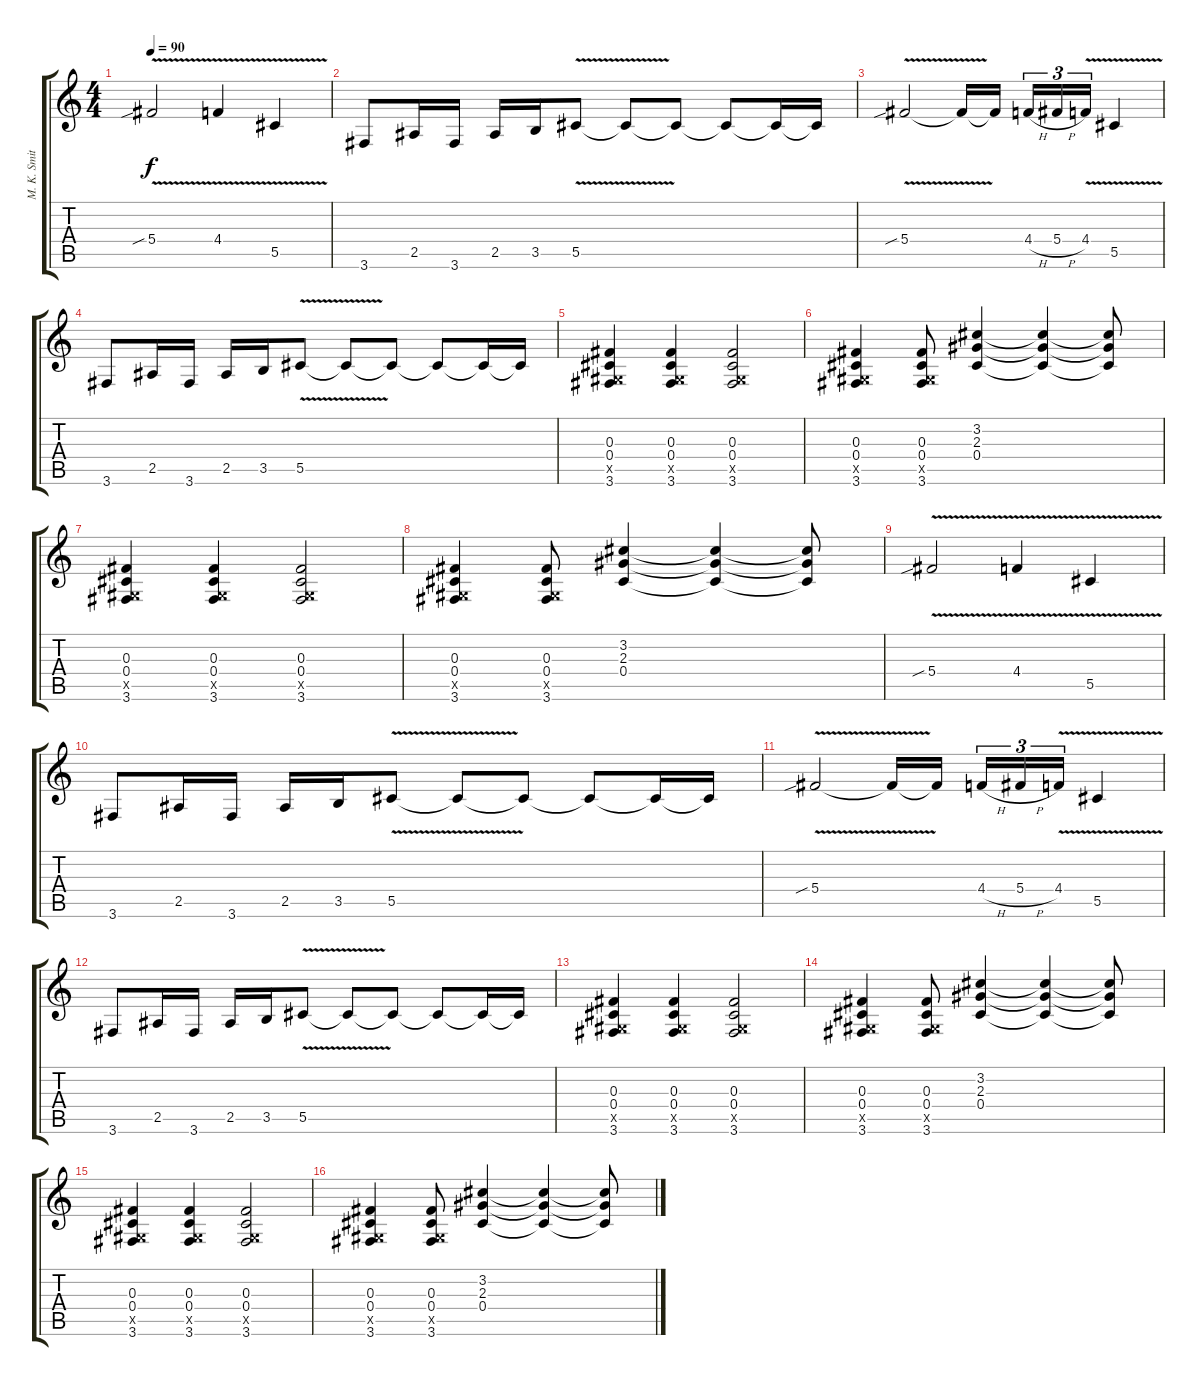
\track ("M. K. Smith" "M. K. Smit") {instrument distortionguitar}
\staff {score tabs}
\tuning (Eb4 Bb3 Gb3 Db3 Ab2 Eb2) {hide}
\ts (4 4)
\tempo 90
\clef g2
\ks c
5.4{v sib}.2{dy f} 4.4{v}.4 5.5{v}.4 |
3.6.8 2.5.16 3.6.16 2.5.16 3.5.16 5.5{v}.8 5.5{t}.8 5.5{t}.8 5.5{t}.8 5.5{t}.16 5.5{t}.16 |
5.4{v sib}.2 5.4{t}.16 5.4{t}.16{beam splitsecondary} 4.4{h}.16{tu (3 2)} 5.4{h}.16{tu (3 2)} 4.4{v}.16{tu (3 2)} 5.5{v}.4 |
3.6.8 2.5.16 3.6.16 2.5.16 3.5.16 5.5{v}.8 5.5{t}.8 5.5{t}.8 5.5{t}.8 5.5{t}.16 5.5{t}.16 |
(0.3 0.4 0.5{x} 3.6).4 (0.3 0.4 0.5{x} 3.6).4 (0.3 0.4 0.5{x} 3.6).2 |
(0.3 0.4 0.5{x} 3.6).4 (0.3 0.4 0.5{x} 3.6).8 (3.2 2.3 0.4).4 (3.2{t} 2.3{t} 0.4{t}).4 (3.2{t} 2.3{t} 0.4{t}).8 |
(0.3 0.4 0.5{x} 3.6).4 (0.3 0.4 0.5{x} 3.6).4 (0.3 0.4 0.5{x} 3.6).2 |
(0.3 0.4 0.5{x} 3.6).4 (0.3 0.4 0.5{x} 3.6).8 (3.2 2.3 0.4).4 (3.2{t} 2.3{t} 0.4{t}).4 (3.2{t} 2.3{t} 0.4{t}).8 |
5.4{v sib}.2 4.4{v}.4 5.5{v}.4 |
3.6.8 2.5.16 3.6.16 2.5.16 3.5.16 5.5{v}.8 5.5{t}.8 5.5{t}.8 5.5{t}.8 5.5{t}.16 5.5{t}.16 |
5.4{v sib}.2 5.4{t}.16 5.4{t}.16{beam splitsecondary} 4.4{h}.16{tu (3 2)} 5.4{h}.16{tu (3 2)} 4.4{v}.16{tu (3 2)} 5.5{v}.4 |
3.6.8 2.5.16 3.6.16 2.5.16 3.5.16 5.5{v}.8 5.5{t}.8 5.5{t}.8 5.5{t}.8 5.5{t}.16 5.5{t}.16 |
(0.3 0.4 0.5{x} 3.6).4 (0.3 0.4 0.5{x} 3.6).4 (0.3 0.4 0.5{x} 3.6).2 |
(0.3 0.4 0.5{x} 3.6).4 (0.3 0.4 0.5{x} 3.6).8 (3.2 2.3 0.4).4 (3.2{t} 2.3{t} 0.4{t}).4 (3.2{t} 2.3{t} 0.4{t}).8 |
(0.3 0.4 0.5{x} 3.6).4 (0.3 0.4 0.5{x} 3.6).4 (0.3 0.4 0.5{x} 3.6).2 |
(0.3 0.4 0.5{x} 3.6).4 (0.3 0.4 0.5{x} 3.6).8 (3.2 2.3 0.4).4 (3.2{t} 2.3{t} 0.4{t}).4 (3.2{t} 2.3{t} 0.4{t}).8
